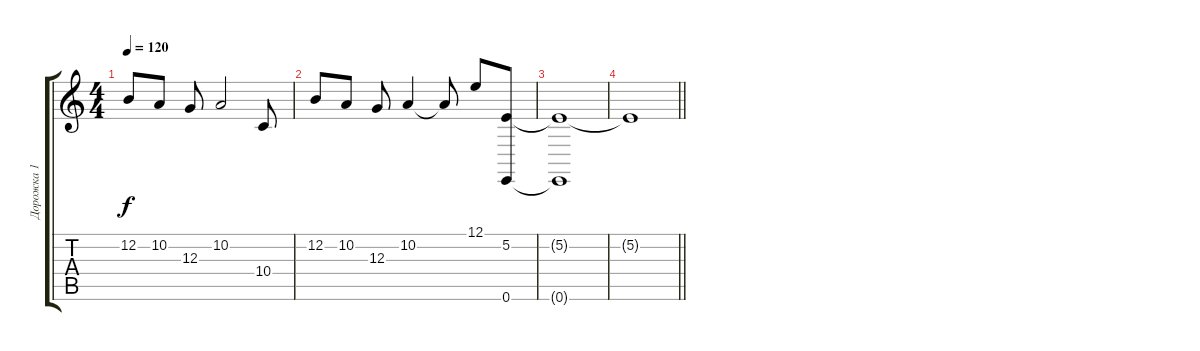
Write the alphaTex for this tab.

\track ("Дорожка 1" "Дорожка 1") {instrument acousticgrandpiano}
\staff {score tabs}
\tuning (E4 B3 G3 D3 A2 E2) {hide}
\ts (4 4)
\tempo 120
\clef g2
\ks c
12.2.8{dy f} 10.2.8 12.3.8 10.2.2 10.4.8 |
12.2.8 10.2.8 12.3.8 10.2.4 10.2{t}.8 12.1.8 (5.2 0.6).8 |
(5.2{t} 0.6{t}).1 |
\barLineRight lightlight
5.2{t}.1
